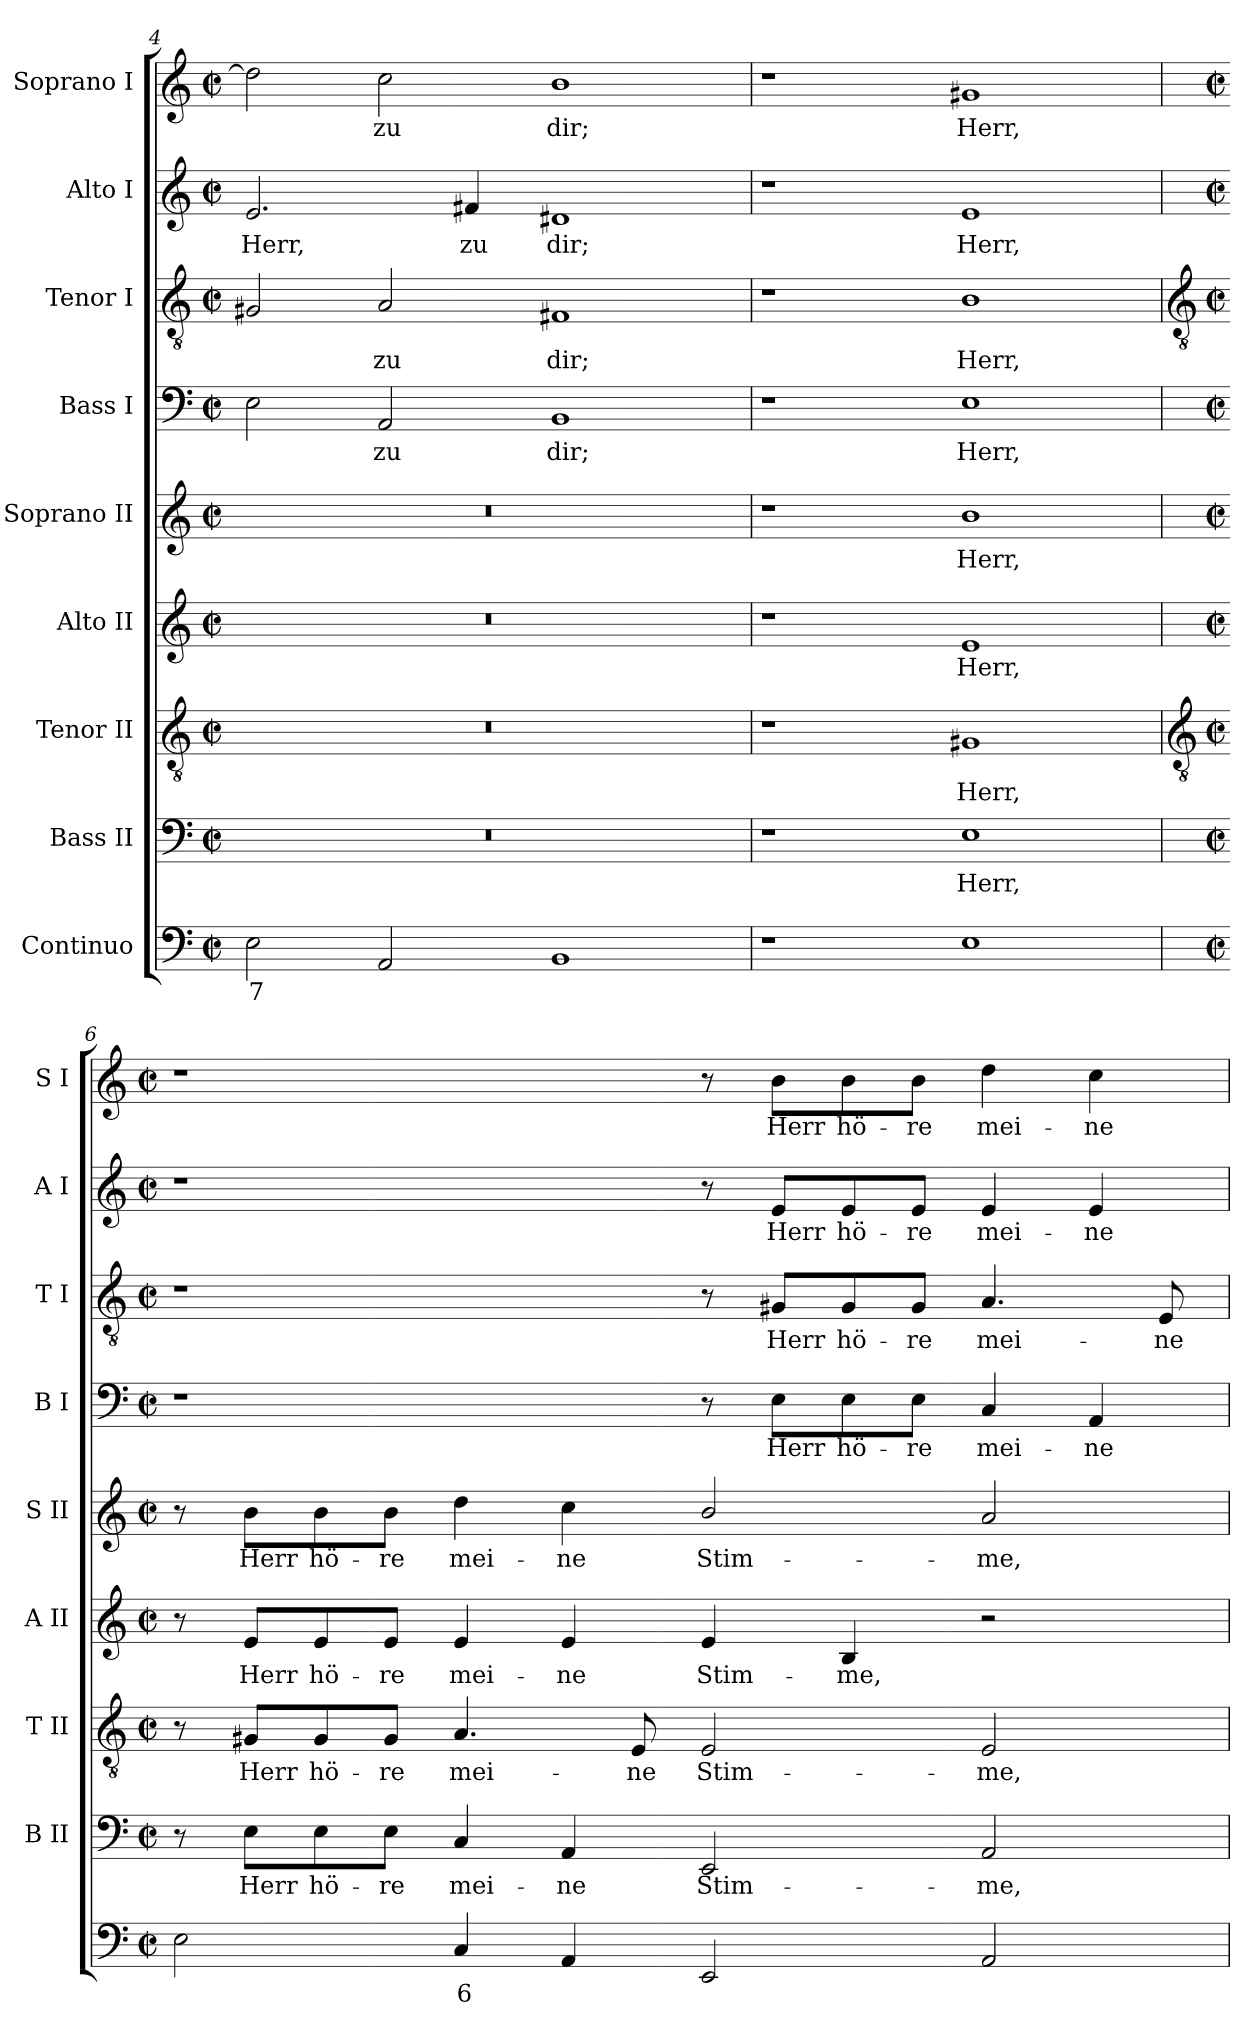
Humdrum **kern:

**kern	**text	**kern	**text	**kern	**text	**kern	**text	**kern	**text	**kern	**text	**kern	**text	**kern	**text	**kern	**text
*part9	*part9	*part8	*part8	*part7	*part7	*part6	*part6	*part5	*part5	*part4	*part4	*part3	*part3	*part2	*part2	*part1	*part1
*staff9	*staff9	*staff8	*staff8	*staff7	*staff7	*staff6	*staff6	*staff5	*staff5	*staff4	*staff4	*staff3	*staff3	*staff2	*staff2	*staff1	*staff1
*I"Continuo	*	*I"Bass II	*	*I"Tenor II	*	*I"Alto II	*	*I"Soprano II	*	*I"Bass I	*	*I"Tenor I	*	*I"Alto I	*	*I"Soprano I	*
*	*	*I'B II	*	*I'T II	*	*I'A II	*	*I'S II	*	*I'B I	*	*I'T I	*	*I'A I	*	*I'S I	*
*clefF4	*	*clefF4	*	*clefGv2	*	*clefG2	*	*clefG2	*	*clefF4	*	*clefGv2	*	*clefG2	*	*clefG2	*
*k[]	*	*k[]	*	*k[]	*	*k[]	*	*k[]	*	*k[]	*	*k[]	*	*k[]	*	*k[]	*
*C:	*	*C:	*	*C:	*	*C:	*	*C:	*	*C:	*	*C:	*	*C:	*	*C:	*
*M4/2	*	*M4/2	*	*M4/2	*	*M4/2	*	*M4/2	*	*M4/2	*	*M4/2	*	*M4/2	*	*M4/2	*
*met(c|)	*	*met(c|)	*	*met(c|)	*	*met(c|)	*	*met(c|)	*	*met(c|)	*	*met(c|)	*	*met(c|)	*	*met(c|)	*
=4	=4	=4	=4	=4	=4	=4	=4	=4	=4	=4	=4	=4	=4	=4	=4	=4	=4
!	!LO:LY:b	!	!	!	!	!	!	!	!	!	!	!	!	!	!LO:LY:b	!	!
2E	7	0r	.	0r	.	0r	.	0r	.	2E	.	2G#X	.	2.e	Herr,	2dd]	.
!	!	!	!	!	!	!	!	!	!	!	!LO:LY:b	!	!LO:LY:b	!	!	!	!LO:LY:b
2AA	.	.	.	.	.	.	.	.	.	2AA	zu	2A	zu	.	.	2cc	zu
!	!	!	!	!	!	!	!	!	!	!	!	!	!	!	!LO:LY:b	!	!
.	.	.	.	.	.	.	.	.	.	.	.	.	.	4f#X	zu	.	.
!	!	!	!	!	!	!	!	!	!	!	!LO:LY:b	!	!LO:LY:b	!	!LO:LY:b	!	!LO:LY:b
1BB	.	.	.	.	.	.	.	.	.	1BB	dir;	1F#X	dir;	1d#X	dir;	1b	dir;
=5	=5	=5	=5	=5	=5	=5	=5	=5	=5	=5	=5	=5	=5	=5	=5	=5	=5
1r	.	1r	.	1r	.	1r	.	1r	.	1r	.	1r	.	1r	.	1r	.
!	!	!	!LO:LY:b	!	!LO:LY:b	!	!LO:LY:b	!	!LO:LY:b	!	!LO:LY:b	!	!LO:LY:b	!	!LO:LY:b	!	!LO:LY:b
1E	.	1E	Herr,	1G#X	Herr,	1e	Herr,	1b	Herr,	1E	Herr,	1B	Herr,	1e	Herr,	1g#X	Herr,
!!LO:LB:g=z
=6	=6	=6	=6	=6	=6	=6	=6	=6	=6	=6	=6	=6	=6	=6	=6	=6	=6
*	*	*	*	*clefGv2	*	*	*	*	*	*	*	*clefGv2	*	*	*	*	*
*M4/2	*	*M4/2	*	*M4/2	*	*M4/2	*	*M4/2	*	*M4/2	*	*M4/2	*	*M4/2	*	*M4/2	*
*met(c|)	*	*met(c|)	*	*met(c|)	*	*met(c|)	*	*met(c|)	*	*met(c|)	*	*met(c|)	*	*met(c|)	*	*met(c|)	*
2E	.	8r	.	8r	.	8r	.	8r	.	1r	.	1r	.	1r	.	1r	.
!	!	!	!LO:LY:b	!	!LO:LY:b	!	!LO:LY:b	!	!LO:LY:b	!	!	!	!	!	!	!	!
.	.	8E\L	Herr	8G#X/L	Herr	8e/L	Herr	8b\L	Herr	.	.	.	.	.	.	.	.
!	!	!	!LO:LY:b	!	!LO:LY:b	!	!LO:LY:b	!	!LO:LY:b	!	!	!	!	!	!	!	!
.	.	8E\	hö-	8G#/	hö-	8e/	hö-	8b\	hö-	.	.	.	.	.	.	.	.
!	!	!	!LO:LY:b	!	!LO:LY:b	!	!LO:LY:b	!	!LO:LY:b	!	!	!	!	!	!	!	!
.	.	8E\J	-re	8G#/J	-re	8e/J	-re	8b\J	-re	.	.	.	.	.	.	.	.
!	!LO:LY:b	!	!LO:LY:b	!	!LO:LY:b	!	!LO:LY:b	!	!LO:LY:b	!	!	!	!	!	!	!	!
4C	6	4C	mei-	4.A	mei-	4e	mei-	4dd	mei-	.	.	.	.	.	.	.	.
!	!	!	!LO:LY:b	!	!	!	!LO:LY:b	!	!LO:LY:b	!	!	!	!	!	!	!	!
4AA	.	4AA	-ne	.	.	4e	-ne	4cc	-ne	.	.	.	.	.	.	.	.
!	!	!	!	!	!LO:LY:b	!	!	!	!	!	!	!	!	!	!	!	!
.	.	.	.	8E	-ne	.	.	.	.	.	.	.	.	.	.	.	.
!	!	!	!LO:LY:b	!	!LO:LY:b	!	!LO:LY:b	!	!LO:LY:b	!	!	!	!	!	!	!	!
2EE	.	2EE	Stim-	2E	Stim-	4e	Stim-	2b/	Stim-	8r	.	8r	.	8r	.	8r	.
!	!	!	!	!	!	!	!	!	!	!	!LO:LY:b	!	!LO:LY:b	!	!LO:LY:b	!	!LO:LY:b
.	.	.	.	.	.	.	.	.	.	8E\L	Herr	8G#X/L	Herr	8e/L	Herr	8b\L	Herr
!	!	!	!	!	!	!	!LO:LY:b	!	!	!	!LO:LY:b	!	!LO:LY:b	!	!LO:LY:b	!	!LO:LY:b
.	.	.	.	.	.	4B	-me,	.	.	8E\	hö-	8G#/	hö-	8e/	hö-	8b\	hö-
!	!	!	!	!	!	!	!	!	!	!	!LO:LY:b	!	!LO:LY:b	!	!LO:LY:b	!	!LO:LY:b
.	.	.	.	.	.	.	.	.	.	8E\J	-re	8G#/J	-re	8e/J	-re	8b\J	-re
!	!	!	!LO:LY:b	!	!LO:LY:b	!	!	!	!LO:LY:b	!	!LO:LY:b	!	!LO:LY:b	!	!LO:LY:b	!	!LO:LY:b
2AA	.	2AA	-me,	2E	-me,	2r	.	2a	-me,	4C	mei-	4.A	mei-	4e	mei-	4dd	mei-
!	!	!	!	!	!	!	!	!	!	!	!LO:LY:b	!	!	!	!LO:LY:b	!	!LO:LY:b
.	.	.	.	.	.	.	.	.	.	4AA	-ne	.	.	4e	-ne	4cc	-ne
!	!	!	!	!	!	!	!	!	!	!	!	!	!LO:LY:b	!	!	!	!
.	.	.	.	.	.	.	.	.	.	.	.	8E	-ne	.	.	.	.
=	=	=	=	=	=	=	=	=	=	=	=	=	=	=	=	=	=
*-	*-	*-	*-	*-	*-	*-	*-	*-	*-	*-	*-	*-	*-	*-	*-	*-	*-
